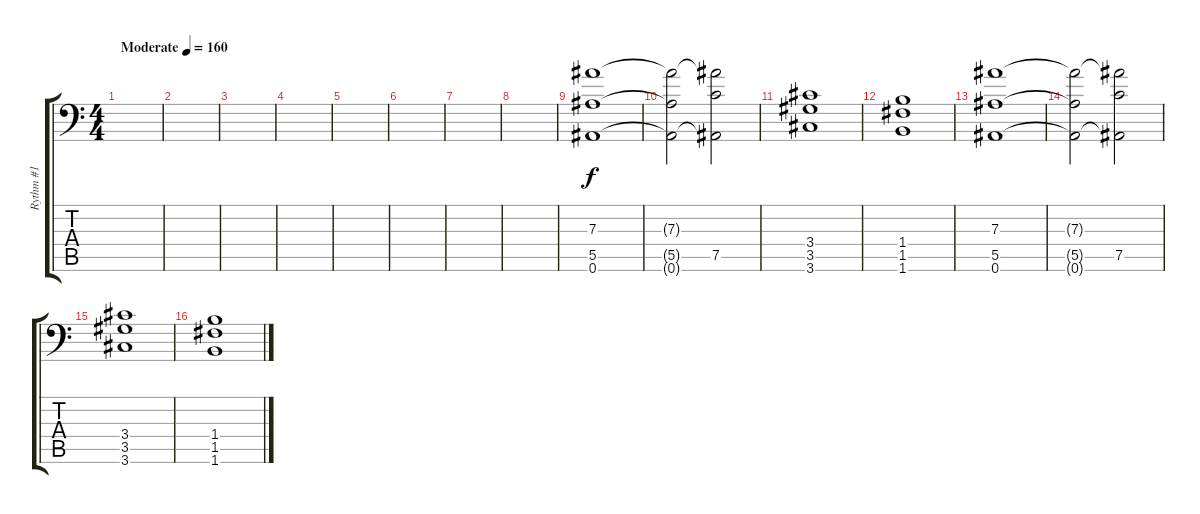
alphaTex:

\track ("Rythm #1" "Rythm #1") {instrument distortionguitar}
\staff {score tabs}
\tuning (C4 G3 Eb3 Bb2 F2 Bb1) {hide}
\ts (4 4)
\tempo (160 "Moderate")
\clef f4
\ks c
|
|
|
|
|
|
|
|
(7.3 5.5 0.6).1 |
(7.3{t} 5.5{t} 0.6{t}).2 (7.3{t} 7.5 0.6{t}).2 |
(3.4 3.5 3.6).1 |
(1.4 1.5 1.6).1 |
(7.3 5.5 0.6).1 |
(7.3{t} 5.5{t} 0.6{t}).2 (7.3{t} 7.5 0.6{t}).2 |
(3.4 3.5 3.6).1 |
(1.4 1.5 1.6).1
